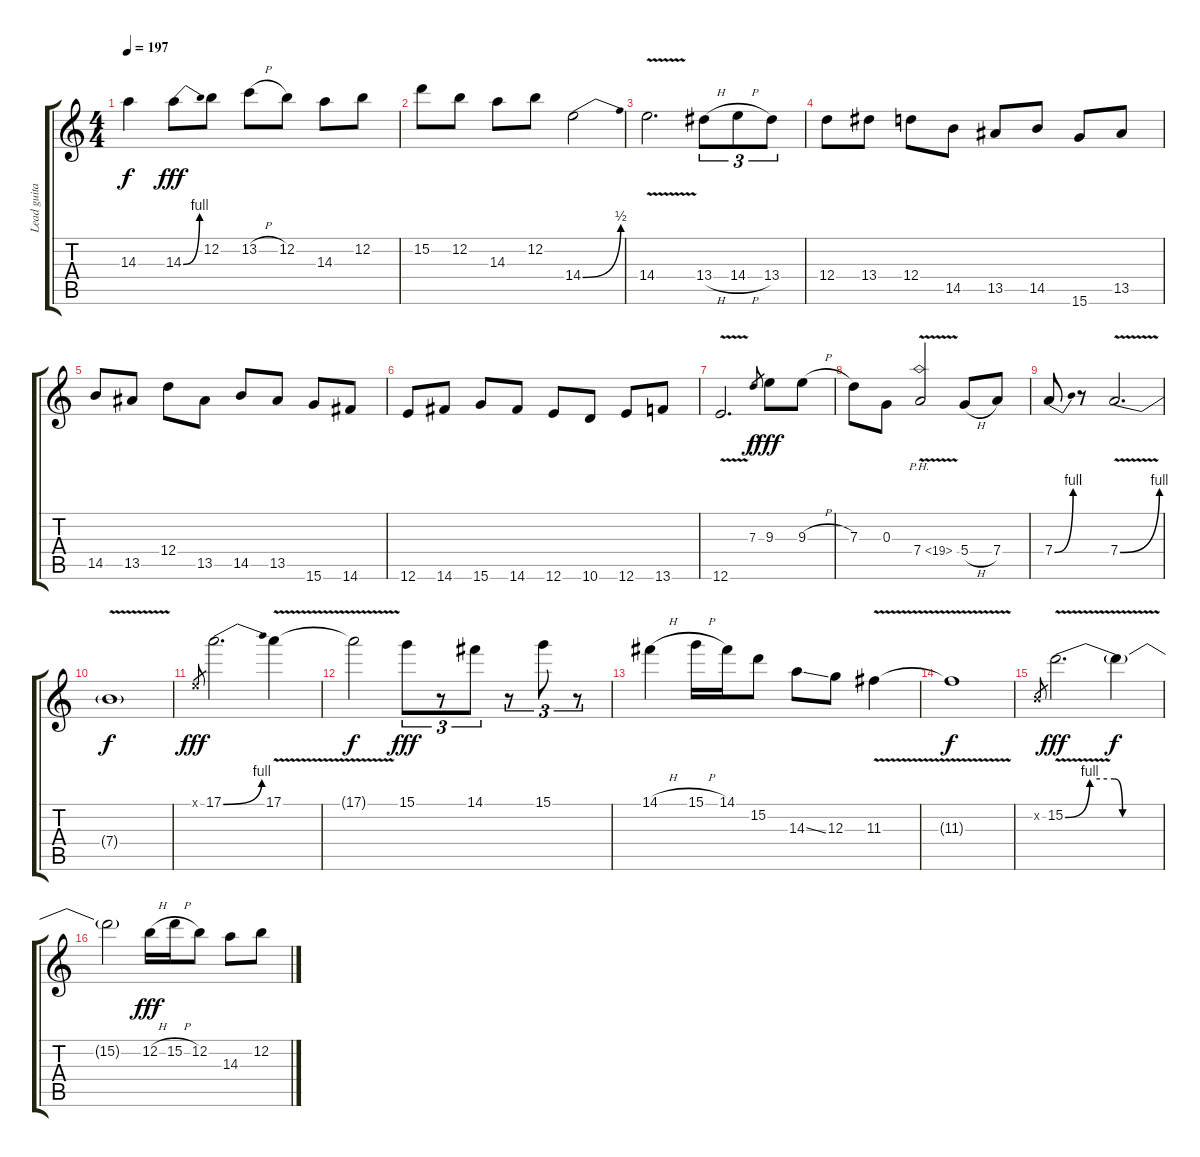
\track ("Lead guitar" "Lead guita") {instrument overdrivenguitar}
\staff {score tabs}
\tuning (E4 B3 G3 D3 A2 E2) {hide}
\ts (4 4)
\tempo 197
\clef g2
\ks c
14.3{t}.4{dy f} 14.3{be (bend 0 0 60 4)}.8{dy fff} 12.2.8 13.2{h}.8 12.2.8 14.3.8 12.2.8 |
15.2.8 12.2.8 14.3.8 12.2.8 14.4{be (bend 0 0 60 2)}.2 |
14.4{v}.2{d} 13.4{h}.8{tu (3 2)} 14.4{h}.8{tu (3 2)} 13.4.8{tu (3 2)} |
12.4.8 13.4.8 12.4.8 14.5.8 13.5.8 14.5.8 15.6.8 13.5.8 |
14.5.8 13.5.8 12.4.8 13.5.8 14.5.8 13.5.8 15.6.8 14.6.8 |
12.6.8 14.6.8 15.6.8 14.6.8 12.6.8 10.6.8 12.6.8 13.6.8 |
12.6{v}.2{d} 7.3.8{gr dy f} 9.3.8{dy fff} 9.3{h}.8 |
7.3.8 0.3.8 7.4{ph 12 v}.2 5.4{h}.8 7.4.8 |
7.4{be (bend 0 0 60 4)}.8 r.8 7.4{be (bend 0 0 60 4) v}.2{d} |
7.4{t}.1{dy f} |
0.1{x}.8{gr dy fff} 17.1{be (bend 0 0 60 4)}.2{d} 17.1{v}.4 |
17.1{t}.2{dy f} 15.1.8{tu (3 2) dy fff} r.8{tu (3 2)} 14.1.8{tu (3 2)} r.8{tu (3 2)} 15.1.8{tu (3 2)} r.8{tu (3 2)} |
14.1{h}.4 15.1{h}.16 14.1.16 15.2.8 14.3{ss}.8 12.3.8 11.3{v}.4 |
11.3{t}.1{dy f} |
0.2{x}.8{gr} 15.2{be (custom 0 0 15 4 30 4 35 0 45 0 60 0) v}.2{d dy fff} 15.2{t}.4{dy f} |
15.2{t}.2 12.2{h}.16{dy fff} 15.2{h}.16 12.2.8 14.3.8 12.2.8
